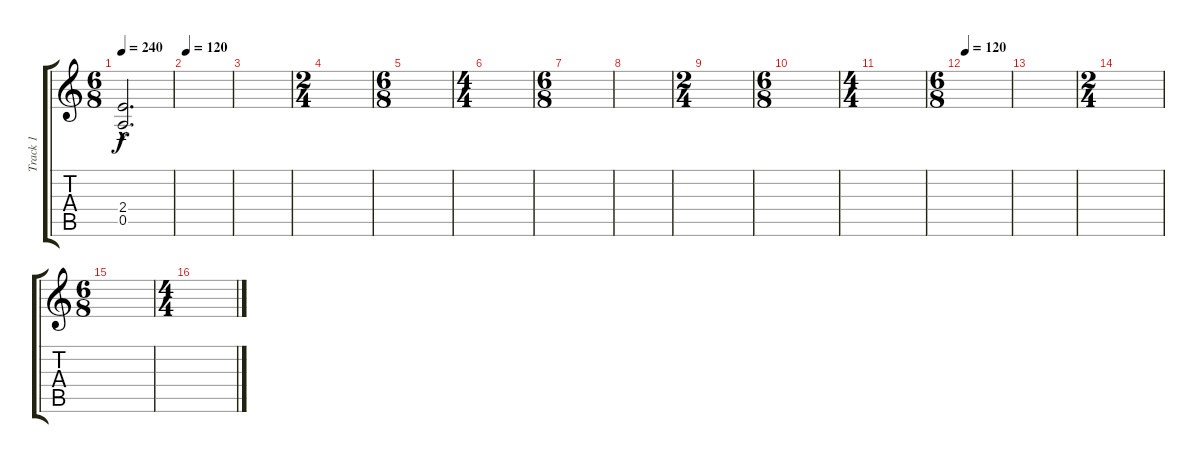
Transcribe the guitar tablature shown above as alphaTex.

\track ("Track 1" "Track 1") {instrument distortionguitar}
\staff {score tabs}
\tuning (E4 B3 G3 D3 A2 E2) {hide}
\ts (6 8)
\tempo 240
\clef g2
\ks c
(2.4{hac} 0.5{hac}).2{d dy f} |
\tempo 120
|
|
\ts (2 4)
|
\ts (6 8)
|
\ts (4 4)
|
\ts (6 8)
|
|
\ts (2 4)
|
\ts (6 8)
|
\ts (4 4)
|
\ts (6 8)
\tempo 120
|
|
\ts (2 4)
|
\ts (6 8)
|
\ts (4 4)
